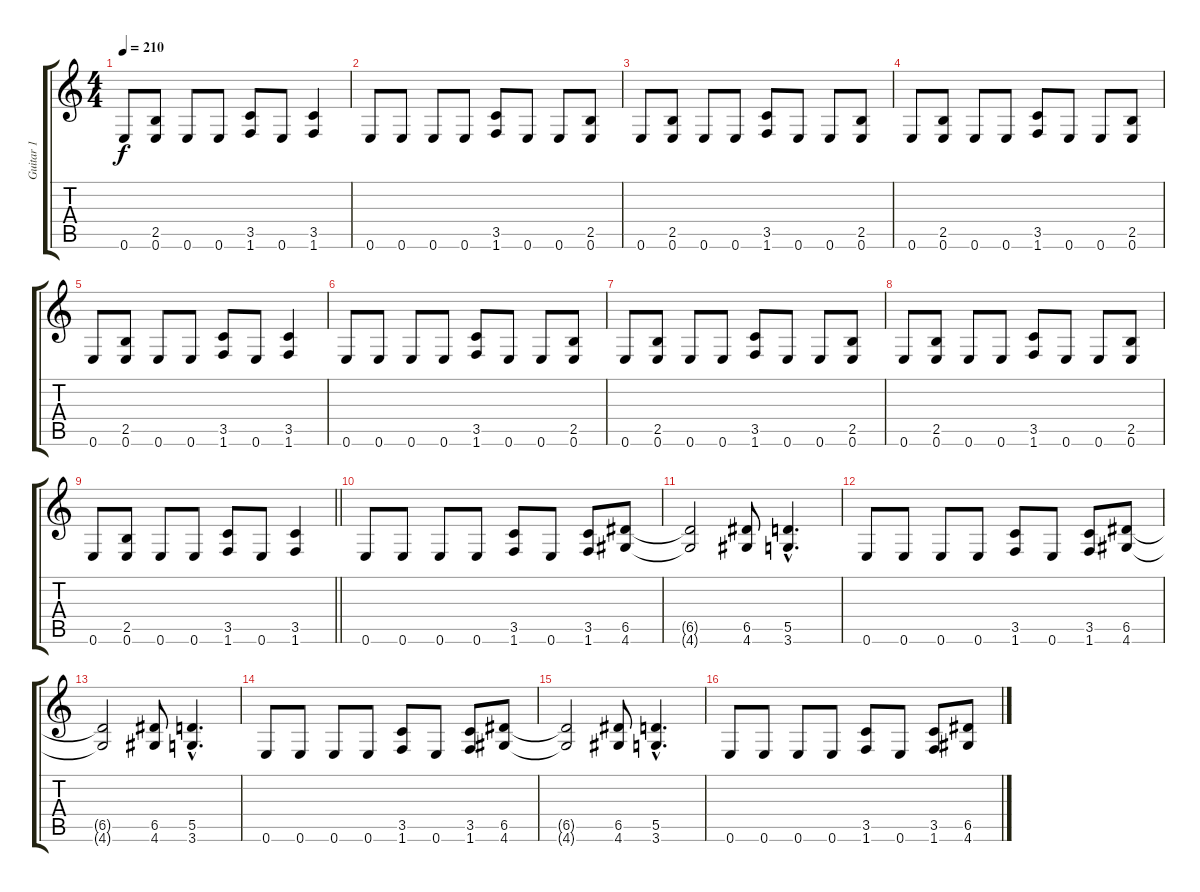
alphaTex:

\track ("Guitar 1" "Guitar 1") {instrument distortionguitar}
\staff {score tabs}
\tuning (E4 B3 G3 D3 A2 E2) {hide}
\ts (4 4)
\tempo 210
\clef g2
\ks c
0.6.8{dy f} (2.5 0.6).8 0.6.8 0.6.8 (3.5 1.6).8 0.6.8 (3.5 1.6).4 |
0.6.8 0.6.8 0.6.8 0.6.8 (3.5 1.6).8 0.6.8 0.6.8 (2.5 0.6).8 |
0.6.8 (2.5 0.6).8 0.6.8 0.6.8 (3.5 1.6).8 0.6.8 0.6.8 (2.5 0.6).8 |
0.6.8 (2.5 0.6).8 0.6.8 0.6.8 (3.5 1.6).8 0.6.8 0.6.8 (2.5 0.6).8 |
0.6.8 (2.5 0.6).8 0.6.8 0.6.8 (3.5 1.6).8 0.6.8 (3.5 1.6).4 |
0.6.8 0.6.8 0.6.8 0.6.8 (3.5 1.6).8 0.6.8 0.6.8 (2.5 0.6).8 |
0.6.8 (2.5 0.6).8 0.6.8 0.6.8 (3.5 1.6).8 0.6.8 0.6.8 (2.5 0.6).8 |
0.6.8 (2.5 0.6).8 0.6.8 0.6.8 (3.5 1.6).8 0.6.8 0.6.8 (2.5 0.6).8 |
\barLineRight lightlight
0.6.8 (2.5 0.6).8 0.6.8 0.6.8 (3.5 1.6).8 0.6.8 (3.5 1.6).4 |
0.6.8 0.6.8 0.6.8 0.6.8 (3.5 1.6).8 0.6.8 (3.5 1.6).8 (6.5 4.6).8 |
(6.5{t} 4.6{t}).2 (6.5 4.6).8 (5.5{hac} 3.6{hac}).4{d} |
0.6.8 0.6.8 0.6.8 0.6.8 (3.5 1.6).8 0.6.8 (3.5 1.6).8 (6.5 4.6).8 |
(6.5{t} 4.6{t}).2 (6.5 4.6).8 (5.5{hac} 3.6{hac}).4{d} |
0.6.8 0.6.8 0.6.8 0.6.8 (3.5 1.6).8 0.6.8 (3.5 1.6).8 (6.5 4.6).8 |
(6.5{t} 4.6{t}).2 (6.5 4.6).8 (5.5{hac} 3.6{hac}).4{d} |
0.6.8 0.6.8 0.6.8 0.6.8 (3.5 1.6).8 0.6.8 (3.5 1.6).8 (6.5 4.6).8
